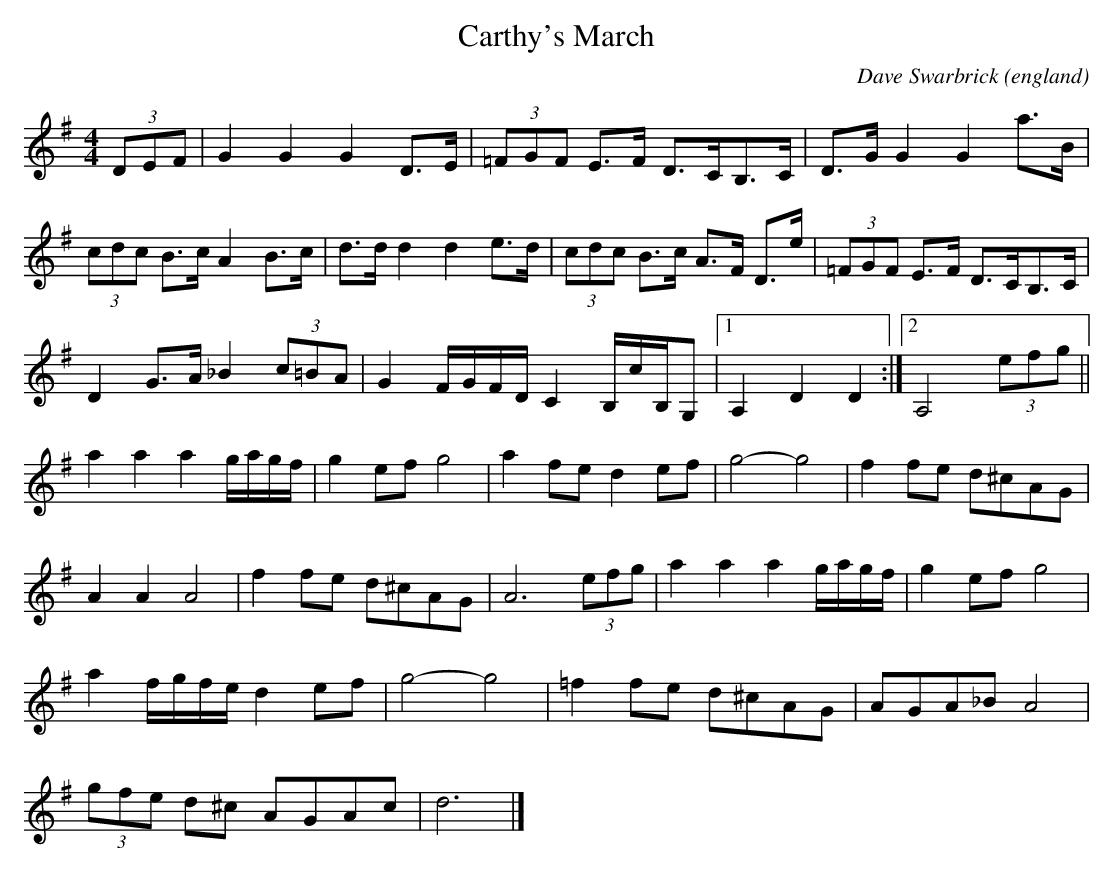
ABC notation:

X:1
T:Carthy's March
O:england
C:Dave Swarbrick
M:4/4
L:1/8
K:G
(3DEF|G2 G2 G2 D>E|(3=FGF E>F D>CB,>C|D>G G2 G2 a>B|
(3cdc B>c A2 B>c|d>d d2 d2 e>d|(3cdc B>c A>F D>e|(3=FGF E>F D>CB,>C|
D2 G>A _B2 (3c=BA|G2 F/G/F/D/ C2 B,/c/B,/G,|1A,2 D2 D2:|]2A,4 (3efg||
a2 a2 a2 g/a/g/f/|g2 ef g4|a2 fe d2 ef|g4-g4|f2 fe d^cAG|
A2 A2 A4|f2 fe d^cAG|A6 (3efg|a2 a2 a2 g/a/g/f/|g2 ef g4|
a2 f/g/f/e/ d2 ef|g4-g4|=f2 fe d^cAG|AGA_B A4|
(3gfe d^c AGAc|d6|]
